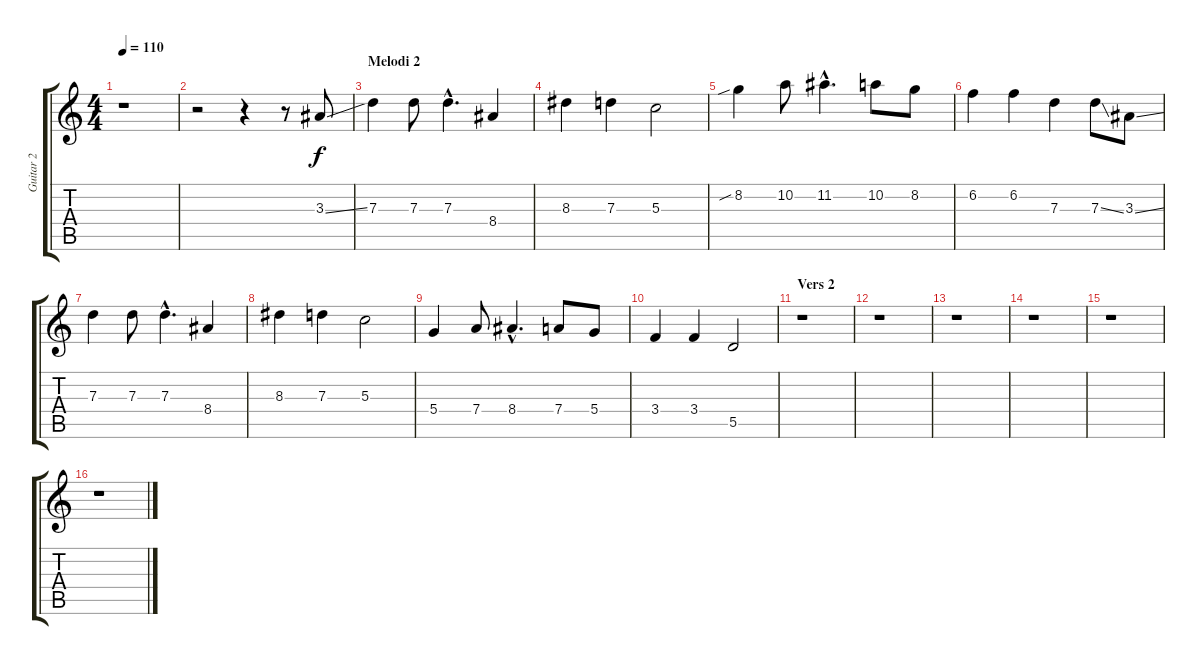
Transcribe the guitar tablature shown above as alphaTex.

\track ("Guitar 2" "Guitar 2") {instrument overdrivenguitar}
\staff {score tabs}
\tuning (E4 B3 G3 D3 A2 E2) {hide}
\ts (4 4)
\tempo 110
\clef g2
\ks c
r.1{dy f} |
r.2 r.4 r.8 3.3{ss}.8 |
\section ("" "Melodi 2")
7.3.4 7.3.8 7.3{hac}.4{d} 8.4.4 |
8.3.4 7.3.4 5.3.2 |
8.2{sib}.4 10.2.8 11.2{hac}.4{d} 10.2.8 8.2.8 |
6.2.4 6.2.4 7.3.4 7.3{ss}.8 3.3{ss}.8 |
7.3.4 7.3.8 7.3{hac}.4{d} 8.4.4 |
8.3.4 7.3.4 5.3.2 |
5.4.4 7.4.8 8.4{hac}.4{d} 7.4.8 5.4.8 |
3.4.4 3.4.4 5.5.2 |
\section ("" "Vers 2")
r.1 |
r.1 |
r.1 |
r.1 |
r.1 |
r.1
